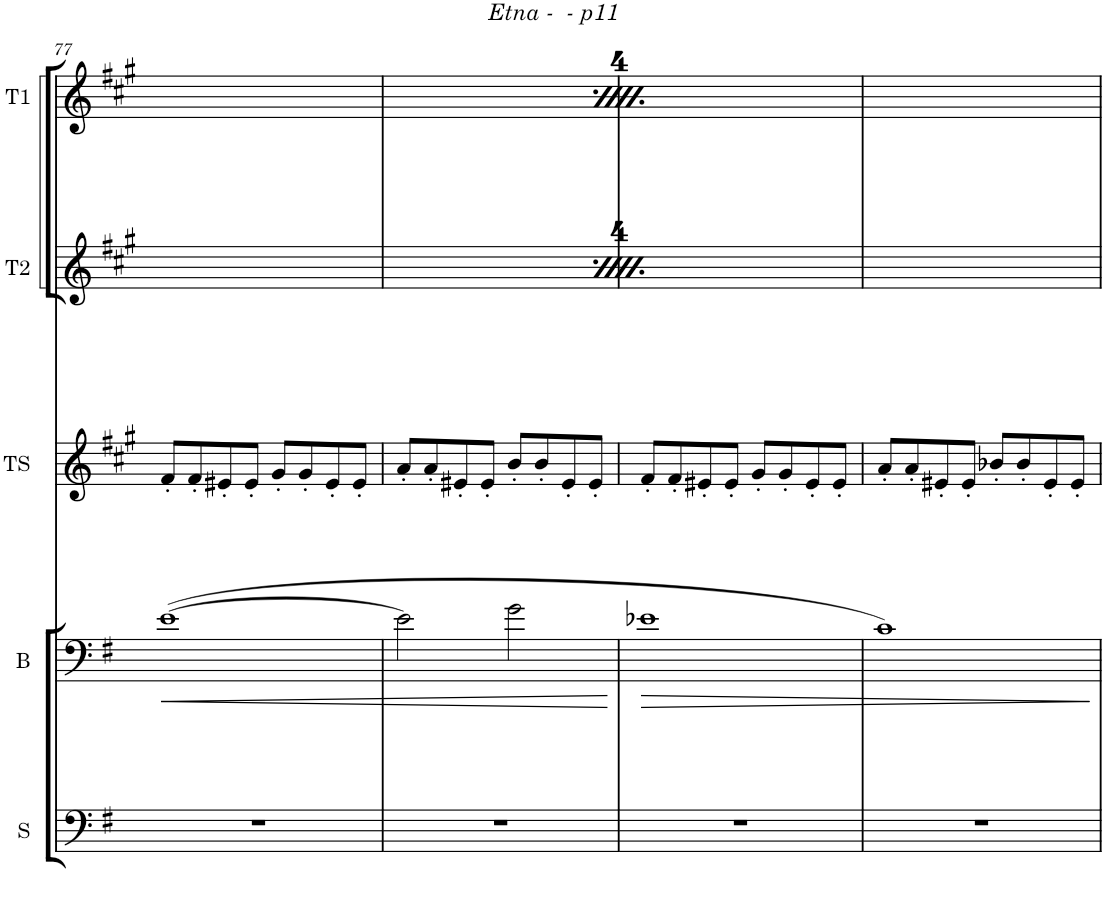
**kern	**kern	**dynam	**kern	**kern	**kern
*part5	*part4	*part4	*part3	*part2	*part1
*staff5	*staff4	*staff4	*staff3	*staff2	*staff1
*I"Sousa	*I"Trombone	*	*I"Tenor Sax	*I"Trumpet 2	*I"Trumpet 1
*I'S	*	*	*I'TS	*I'T2	*I'T1
!!LO:PB:g=z
*clefF4	*clefF4	*	*clefG2	*clefG2	*clefG2
*	*	*	*Trd8c14	*Trd1c2	*Trd1c2
*k[f#]	*k[f#]	*	*k[f#c#g#]	*k[f#c#g#]	*k[f#c#g#]
*M4/4	*M4/4	*	*M4/4	*M4/4	*M4/4
!!LO:REH:place=s1:a:B:cj:fs=14:t=F
!!LO:REH:place=s1:a:B:cj:fs=14:t=herald trumpets
=77	=77	=77	=77	=77	=77
!	!	!LO:HP:b	!	!	!
1r	([1e	<	8f#'</L	[2f#~/	[2a~/
.	.	.	8f#'</	.	.
.	.	.	8e#X'</	.	.
.	.	.	8e#'</J	.	.
.	.	.	8g#'</L	8f#/]	8a/]
.	.	.	8g#'</	16r	16r
.	.	.	.	32f#/LLL	32a/LLL
.	.	.	.	32f#/JJJ	32a/JJJ
.	.	.	8e#'</	8f#'/L	8a'/L
.	.	.	8e#'</J	16r	16r
.	.	.	.	32f#/L	32a/L
.	.	.	.	32f#/JJJ	32a/JJJ
=78	=78	=78	=78	=78	=78
1r	2e\]	.	8a'</L	[2f#~/	[2a~/
.	.	.	8a'</	.	.
.	.	.	8e#X'</	.	.
.	.	.	8e#'</J	.	.
.	2g\	.	8b'</L	8f#/]	8a/]
.	.	.	8b'</	16r	16r
.	.	.	.	32f#/LLL	32a/LLL
.	.	.	.	32f#/JJJ	32a/JJJ
.	.	.	8e#'</	8f#'/L	8a'/L
.	.	.	8e#'</J	16r	16r
.	.	.	.	32f#/L	32a/L
.	.	.	.	32f#/JJJ	32a/JJJ
.	.	[	.	.	.
=79	=79	=79	=79	=79	=79
!	!	!LO:HP:b	!	!	!
1r	1e-X	>	8f#'</L	[2fn~/	[2g#~/
.	.	.	8f#'</	.	.
.	.	.	8e#X'</	.	.
.	.	.	8e#'</J	.	.
.	.	.	8g#'</L	8f/]	8g#/]
.	.	.	8g#'</	16r	16r
.	.	.	.	32f/LLL	32g#/LLL
.	.	.	.	32f/JJJ	32g#/JJJ
.	.	.	8e#'</	8f'/L	8g#'/L
.	.	.	8e#'</J	16r	16r
.	.	.	.	32f/L	32g#/L
.	.	.	.	32f/JJJ	32g#/JJJ
=80	=80	=80	=80	=80	=80
1r	1c)	.	8a'</L	[2d~/	[2fn~/
.	.	.	8a'</	.	.
.	.	.	8e#X'</	.	.
.	.	.	8e#'</J	.	.
.	.	.	8b-X'</L	8d/]	8f/]
.	.	.	8b-'</	16r	16r
.	.	.	.	32d/LLL	32f/LLL
.	.	.	.	32d/JJJ	32f/JJJ
.	.	.	8e#'</	8d'/L	8f'/L
.	.	.	8e#'</J	16r	16r
.	.	.	.	32d/L	32f#X/L
.	.	.	.	32d/JJJ	32f#/JJJ
.	.	]	.	.	.
=	=	=	=	=	=
*-	*-	*-	*-	*-	*-
